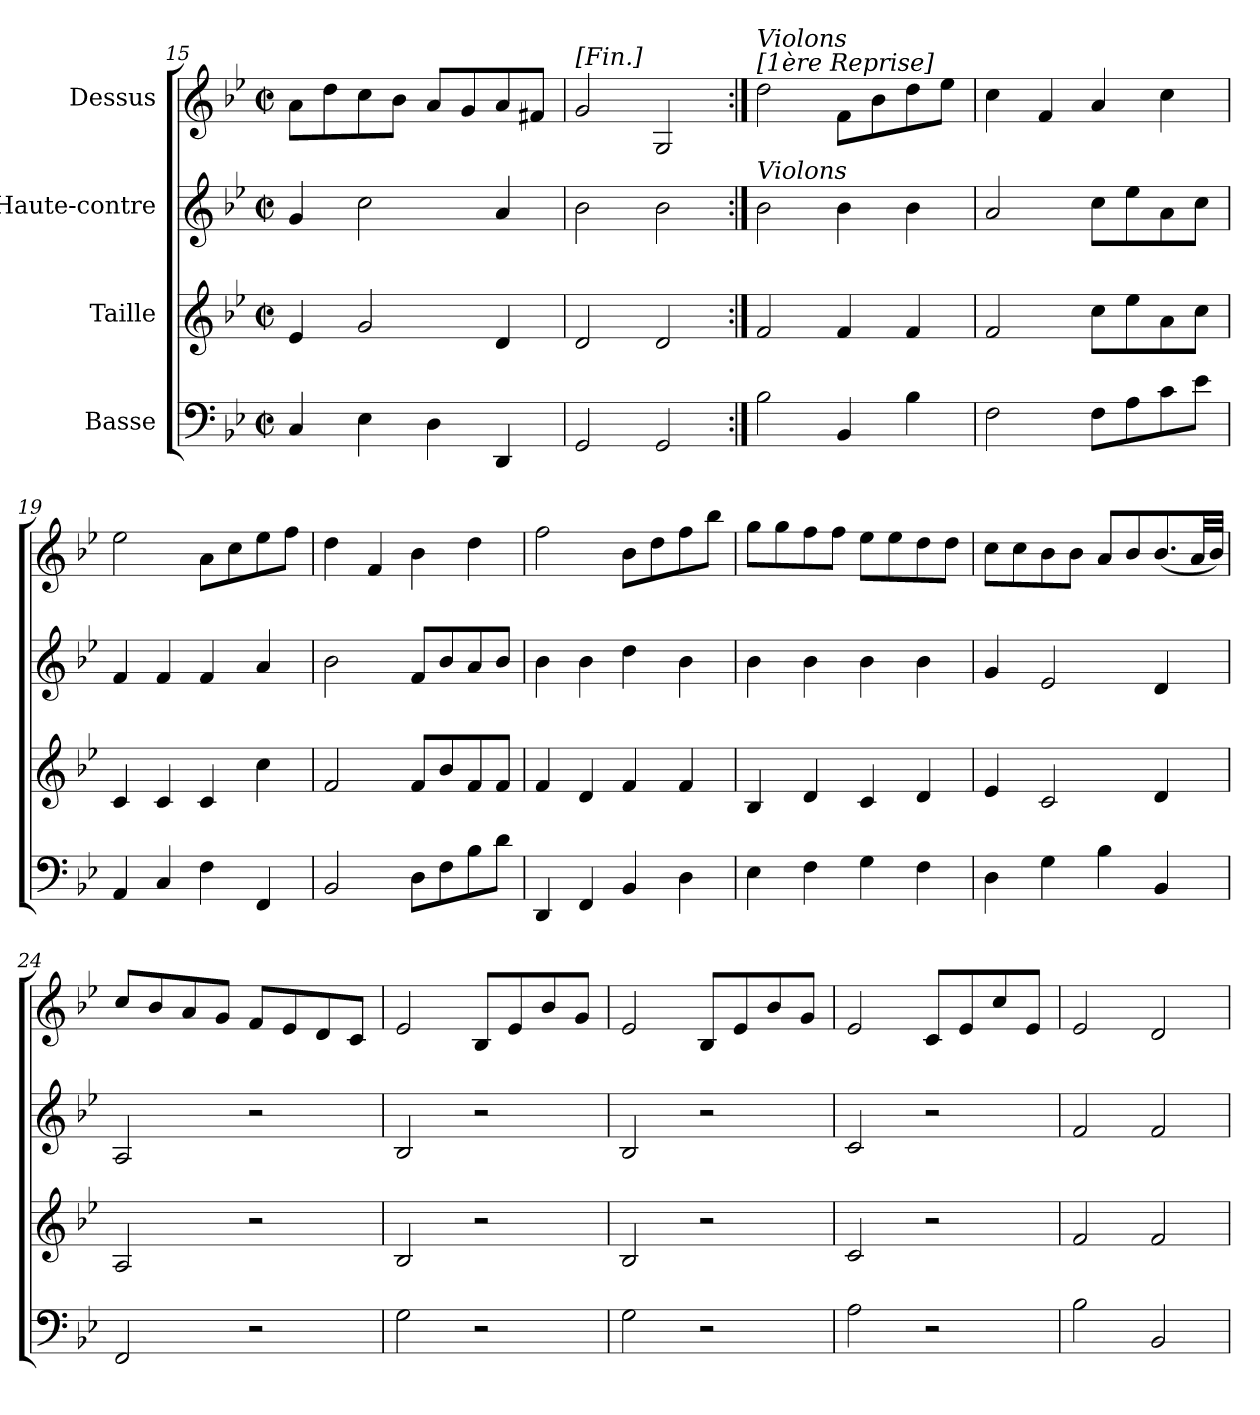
**kern	**kern	**kern	**kern
*part4	*part3	*part2	*part1
*staff4	*staff3	*staff2	*staff1
*I"Basse	*I"Taille	*I"Haute-contre	*I"Dessus
*clefF4	*clefG2	*clefG2	*clefG2
*k[b-e-]	*k[b-e-]	*k[b-e-]	*k[b-e-]
*M2/2	*M2/2	*M2/2	*M2/2
*met(c|)	*met(c|)	*met(c|)	*met(c|)
=15	=15	=15	=15
4C/	4e-/	4g/	8a\L
.	.	.	8dd\
4E-\	2g/	2cc\	8cc\
.	.	.	8b-\J
4D\	.	.	8a/L
.	.	.	8g/
4DD/	4d/	4a/	8a/
.	.	.	8f#X/J
=16	=16	=16	=16
!	!	!	!LO:TX:a:t=[Fin.]
2GG/	2d/	2b-\	2g/
2GG/	2d/	2b-\	2G/
!!LO:PB:g=z
=17:|!	=17:|!	=17:|!	=17:|!
!	!	!	!LO:TX:a:t=[1ère Reprise]
!	!	!	!LO:TX:a:i:t=Violons
!	!	!LO:TX:a:i:t=Violons	!
2B-\	2f/	2b-\	2dd\
4BB-/	4f/	4b-\	8f\L
.	.	.	8b-\
4B-\	4f/	4b-\	8dd\
.	.	.	8ee-\J
=18	=18	=18	=18
2F\	2f/	2a/	4cc\
.	.	.	4f/
8F\L	8cc\L	8cc\L	4a/
8A\	8ee-\	8ee-\	.
8c\	8a\	8a\	4cc\
8e-\J	8cc\J	8cc\J	.
=19	=19	=19	=19
4AA/	4c/	4f/	2ee-\
4C/	4c/	4f/	.
4F\	4c/	4f/	8a\L
.	.	.	8cc\
4FF/	4cc\	4a/	8ee-\
.	.	.	8ff\J
=20	=20	=20	=20
2BB-/	2f/	2b-\	4dd\
.	.	.	4f/
8D\L	8f/L	8f/L	4b-\
8F\	8b-/	8b-/	.
8B-\	8f/	8a/	4dd\
8d\J	8f/J	8b-/J	.
=21	=21	=21	=21
4DD/	4f/	4b-\	2ff\
4FF/	4d/	4b-\	.
4BB-/	4f/	4dd\	8b-\L
.	.	.	8dd\
4D\	4f/	4b-\	8ff\
.	.	.	8bb-\J
=22	=22	=22	=22
4E-\	4B-/	4b-\	8gg\L
.	.	.	8gg\
4F\	4d/	4b-\	8ff\
.	.	.	8ff\J
4G\	4c/	4b-\	8ee-\L
.	.	.	8ee-\
4F\	4d/	4b-\	8dd\
.	.	.	8dd\J
!!LO:LB:g=z
=23	=23	=23	=23
4D\	4e-/	4g/	8cc\L
.	.	.	8cc\
4G\	2c/	2e-/	8b-\
.	.	.	8b-\J
4B-\	.	.	8a/L
.	.	.	8b-/
4BB-/	4d/	4d/	(8.b-/
.	.	.	32a/LL
.	.	.	32b-/JJJ)
=24	=24	=24	=24
2FF/	2A/	2A/	8cc/L
.	.	.	8b-/
.	.	.	8a/
.	.	.	8g/J
2r	2r	2r	8f/L
.	.	.	8e-/
.	.	.	8d/
.	.	.	8c/J
=25	=25	=25	=25
2G\	2B-/	2B-/	2e-/
2r	2r	2r	8B-/L
.	.	.	8e-/
.	.	.	8b-/
.	.	.	8g/J
=26	=26	=26	=26
2G\	2B-/	2B-/	2e-/
2r	2r	2r	8B-/L
.	.	.	8e-/
.	.	.	8b-/
.	.	.	8g/J
=27	=27	=27	=27
2A\	2c/	2c/	2e-/
2r	2r	2r	8c/L
.	.	.	8e-/
.	.	.	8cc/
.	.	.	8e-/J
=28	=28	=28	=28
2B-\	2f/	2f/	2e-/
2BB-/	2f/	2f/	2d/
=	=	=	=
*-	*-	*-	*-
